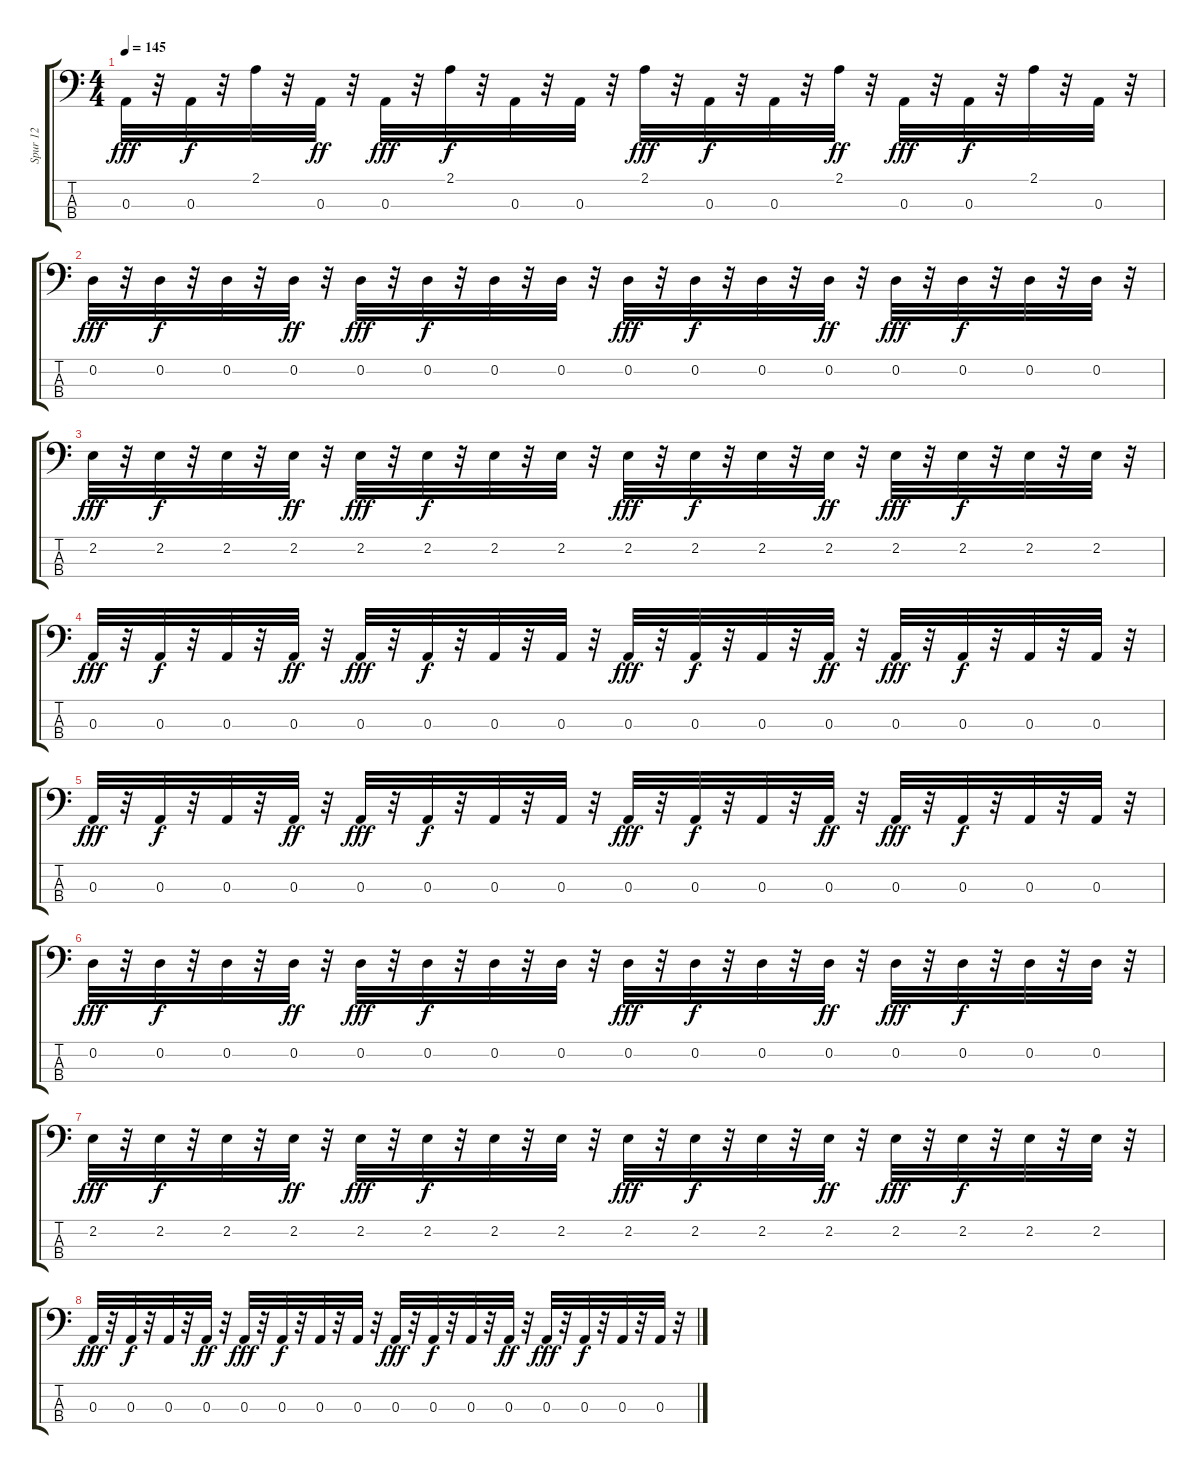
\track ("Spur 12" "Spur 12") {instrument synthbass2}
\staff {score tabs}
\tuning (G2 D2 A1 E1) {hide}
\ts (4 4)
\tempo 145
\clef f4
\ks c
0.3.32{dy fff} r.32 0.3.32{dy f} r.32 2.1.32 r.32 0.3.32{dy ff} r.32 0.3.32{dy fff} r.32 2.1.32{dy f} r.32 0.3.32 r.32 0.3.32 r.32 2.1.32{dy fff} r.32 0.3.32{dy f} r.32 0.3.32 r.32 2.1.32{dy ff} r.32 0.3.32{dy fff} r.32 0.3.32{dy f} r.32 2.1.32 r.32 0.3.32 r.32 |
0.2.32{dy fff} r.32 0.2.32{dy f} r.32 0.2.32 r.32 0.2.32{dy ff} r.32 0.2.32{dy fff} r.32 0.2.32{dy f} r.32 0.2.32 r.32 0.2.32 r.32 0.2.32{dy fff} r.32 0.2.32{dy f} r.32 0.2.32 r.32 0.2.32{dy ff} r.32 0.2.32{dy fff} r.32 0.2.32{dy f} r.32 0.2.32 r.32 0.2.32 r.32 |
2.2.32{dy fff} r.32 2.2.32{dy f} r.32 2.2.32 r.32 2.2.32{dy ff} r.32 2.2.32{dy fff} r.32 2.2.32{dy f} r.32 2.2.32 r.32 2.2.32 r.32 2.2.32{dy fff} r.32 2.2.32{dy f} r.32 2.2.32 r.32 2.2.32{dy ff} r.32 2.2.32{dy fff} r.32 2.2.32{dy f} r.32 2.2.32 r.32 2.2.32 r.32 |
0.3.32{dy fff} r.32 0.3.32{dy f} r.32 0.3.32 r.32 0.3.32{dy ff} r.32 0.3.32{dy fff} r.32 0.3.32{dy f} r.32 0.3.32 r.32 0.3.32 r.32 0.3.32{dy fff} r.32 0.3.32{dy f} r.32 0.3.32 r.32 0.3.32{dy ff} r.32 0.3.32{dy fff} r.32 0.3.32{dy f} r.32 0.3.32 r.32 0.3.32 r.32 |
0.3.32{dy fff} r.32 0.3.32{dy f} r.32 0.3.32 r.32 0.3.32{dy ff} r.32 0.3.32{dy fff} r.32 0.3.32{dy f} r.32 0.3.32 r.32 0.3.32 r.32 0.3.32{dy fff} r.32 0.3.32{dy f} r.32 0.3.32 r.32 0.3.32{dy ff} r.32 0.3.32{dy fff} r.32 0.3.32{dy f} r.32 0.3.32 r.32 0.3.32 r.32 |
0.2.32{dy fff} r.32 0.2.32{dy f} r.32 0.2.32 r.32 0.2.32{dy ff} r.32 0.2.32{dy fff} r.32 0.2.32{dy f} r.32 0.2.32 r.32 0.2.32 r.32 0.2.32{dy fff} r.32 0.2.32{dy f} r.32 0.2.32 r.32 0.2.32{dy ff} r.32 0.2.32{dy fff} r.32 0.2.32{dy f} r.32 0.2.32 r.32 0.2.32 r.32 |
2.2.32{dy fff} r.32 2.2.32{dy f} r.32 2.2.32 r.32 2.2.32{dy ff} r.32 2.2.32{dy fff} r.32 2.2.32{dy f} r.32 2.2.32 r.32 2.2.32 r.32 2.2.32{dy fff} r.32 2.2.32{dy f} r.32 2.2.32 r.32 2.2.32{dy ff} r.32 2.2.32{dy fff} r.32 2.2.32{dy f} r.32 2.2.32 r.32 2.2.32 r.32 |
0.3.32{dy fff} r.32 0.3.32{dy f} r.32 0.3.32 r.32 0.3.32{dy ff} r.32 0.3.32{dy fff} r.32 0.3.32{dy f} r.32 0.3.32 r.32 0.3.32 r.32 0.3.32{dy fff} r.32 0.3.32{dy f} r.32 0.3.32 r.32 0.3.32{dy ff} r.32 0.3.32{dy fff} r.32 0.3.32{dy f} r.32 0.3.32 r.32 0.3.32 r.32
